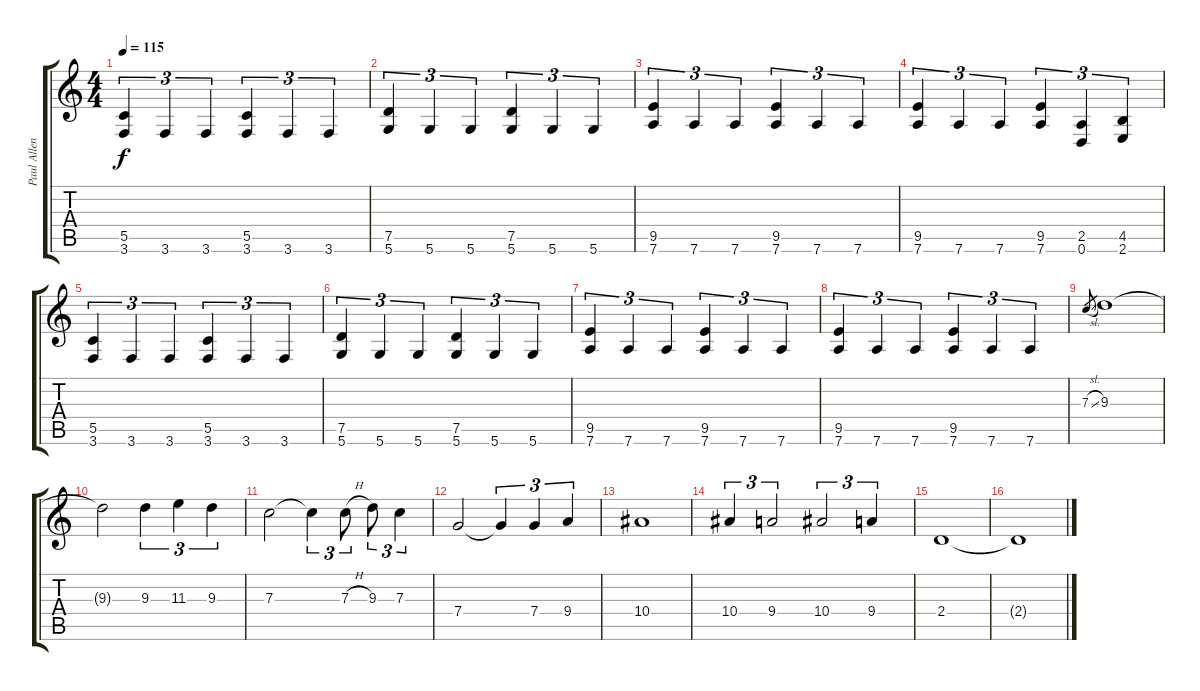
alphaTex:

\track ("Paul Allender" "Paul Allen") {instrument overdrivenguitar}
\staff {score tabs}
\tuning (D4 A3 F3 C3 G2 D2) {hide}
\ts (4 4)
\tempo 115
\clef g2
\ks c
(5.5 3.6).4{tu (3 2) dy f} 3.6.4{tu (3 2)} 3.6.4{tu (3 2)} (5.5 3.6).4{tu (3 2)} 3.6.4{tu (3 2)} 3.6.4{tu (3 2)} |
(7.5 5.6).4{tu (3 2)} 5.6.4{tu (3 2)} 5.6.4{tu (3 2)} (7.5 5.6).4{tu (3 2)} 5.6.4{tu (3 2)} 5.6.4{tu (3 2)} |
(9.5 7.6).4{tu (3 2)} 7.6.4{tu (3 2)} 7.6.4{tu (3 2)} (9.5 7.6).4{tu (3 2)} 7.6.4{tu (3 2)} 7.6.4{tu (3 2)} |
(9.5 7.6).4{tu (3 2)} 7.6.4{tu (3 2)} 7.6.4{tu (3 2)} (9.5 7.6).4{tu (3 2)} (2.5 0.6).4{tu (3 2)} (4.5 2.6).4{tu (3 2)} |
(5.5 3.6).4{tu (3 2)} 3.6.4{tu (3 2)} 3.6.4{tu (3 2)} (5.5 3.6).4{tu (3 2)} 3.6.4{tu (3 2)} 3.6.4{tu (3 2)} |
(7.5 5.6).4{tu (3 2)} 5.6.4{tu (3 2)} 5.6.4{tu (3 2)} (7.5 5.6).4{tu (3 2)} 5.6.4{tu (3 2)} 5.6.4{tu (3 2)} |
(9.5 7.6).4{tu (3 2)} 7.6.4{tu (3 2)} 7.6.4{tu (3 2)} (9.5 7.6).4{tu (3 2)} 7.6.4{tu (3 2)} 7.6.4{tu (3 2)} |
(9.5 7.6).4{tu (3 2)} 7.6.4{tu (3 2)} 7.6.4{tu (3 2)} (9.5 7.6).4{tu (3 2)} 7.6.4{tu (3 2)} 7.6.4{tu (3 2)} |
7.3{sl}.8{gr} 9.3.1 |
9.3{t}.2 9.3.4{tu (3 2)} 11.3.4{tu (3 2)} 9.3.4{tu (3 2)} |
7.3.2 7.3{t}.4{tu (3 2)} 7.3{h}.8{tu (3 2)} 9.3.8{tu (3 2)} 7.3.4{tu (3 2)} |
7.4.2 7.4{t}.4{tu (3 2)} 7.4.4{tu (3 2)} 9.4.4{tu (3 2)} |
10.4.1 |
10.4.4{tu (3 2)} 9.4.2{tu (3 2)} 10.4.2{tu (3 2)} 9.4.4{tu (3 2)} |
2.4.1 |
2.4{t}.1
